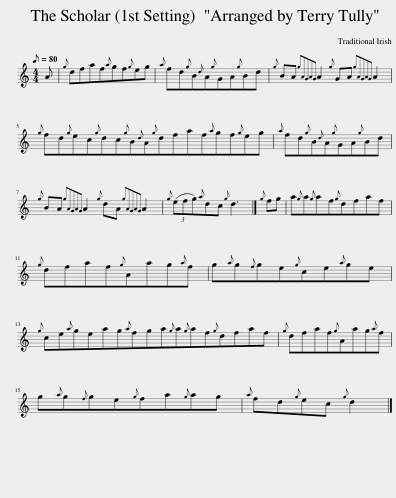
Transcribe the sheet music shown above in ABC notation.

X:1
L:1/8
Q:1/8=80
M:4/4
I:linebreak $
K:C
V:1 treble
V:1
 A |{g} dfaf{a}gf{g}eg |{a} fd{g}B{d}A{g}GA{g}Bd |{g} BA{gAGAG} A2{g} GA{gAGAG} A2 |${g} fd{g}ec{g}dc{g}B{d}A{g}dfaf{a}gf{g}eg | %5
{a} fd{g}B{d}A{g}GA{g}Bd |${g} BA{gAGAG} A2{g} dA{gAGAG} A2 |{g} (3(efg){a}dc{g} d3 |]{g} fg | a{g}a{g}af{g}dfaf |$ %10
{g} dfaf{g}Aag{a}f | g{a}g{f}ge{g}ce{a}ge |${g} ce{a}geag{a}fga{g}a{g}af{g}dfaf |{g} dfaf{g}Aag{a}f |$ g{a}g{f}ge{g}fa{g}ag | %15
{a} fd{g}ec{g} d2 |] %16
